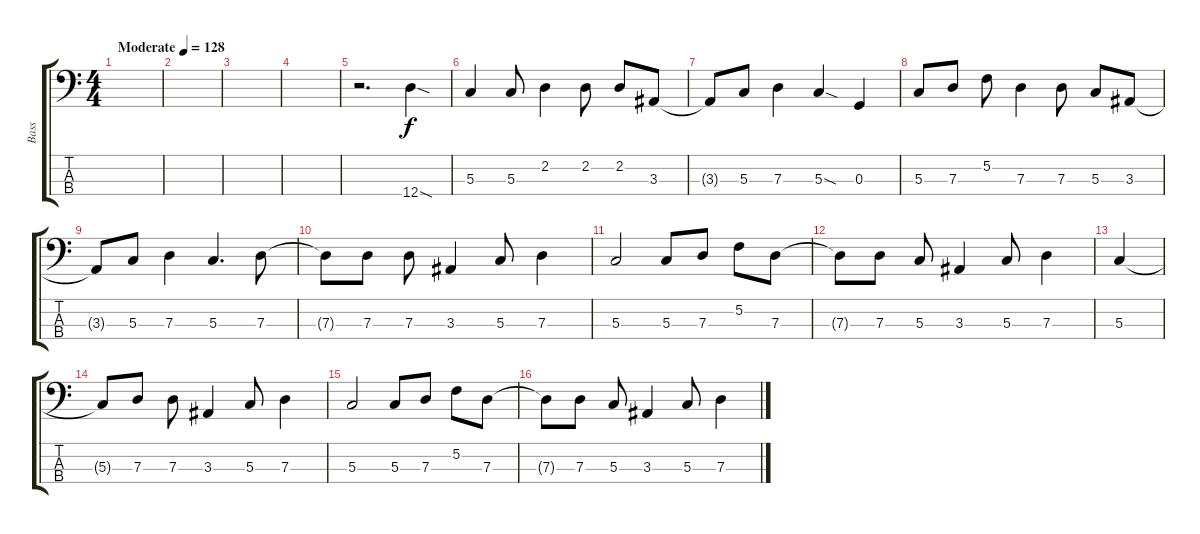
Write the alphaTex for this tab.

\track ("Bass" "Bass") {instrument electricbassfinger}
\staff {score tabs}
\tuning (F2 C2 G1 D1) {hide}
\ts (4 4)
\tempo (128 "Moderate")
\clef f4
\ks c
|
|
|
|
r.2{d} 12.4{sod}.4 |
5.3.4 5.3.8 2.2.4 2.2.8 2.2.8 3.3.8 |
3.3{t}.8 5.3.8 7.3.4 5.3{sod}.4 0.3.4 |
5.3.8 7.3.8 5.2.8 7.3.4 7.3.8 5.3.8 3.3.8 |
3.3{t}.8 5.3.8 7.3.4 5.3.4{d} 7.3.8 |
7.3{t}.8 7.3.8 7.3.8 3.3.4 5.3.8 7.3.4 |
5.3.2 5.3.8 7.3.8 5.2.8 7.3.8 |
7.3{t}.8 7.3.8 5.3.8 3.3.4 5.3.8 7.3.4 |
5.3.4 |
5.3{t}.8 7.3.8 7.3.8 3.3.4 5.3.8 7.3.4 |
5.3.2 5.3.8 7.3.8 5.2.8 7.3.8 |
7.3{t}.8 7.3.8 5.3.8 3.3.4 5.3.8 7.3.4
